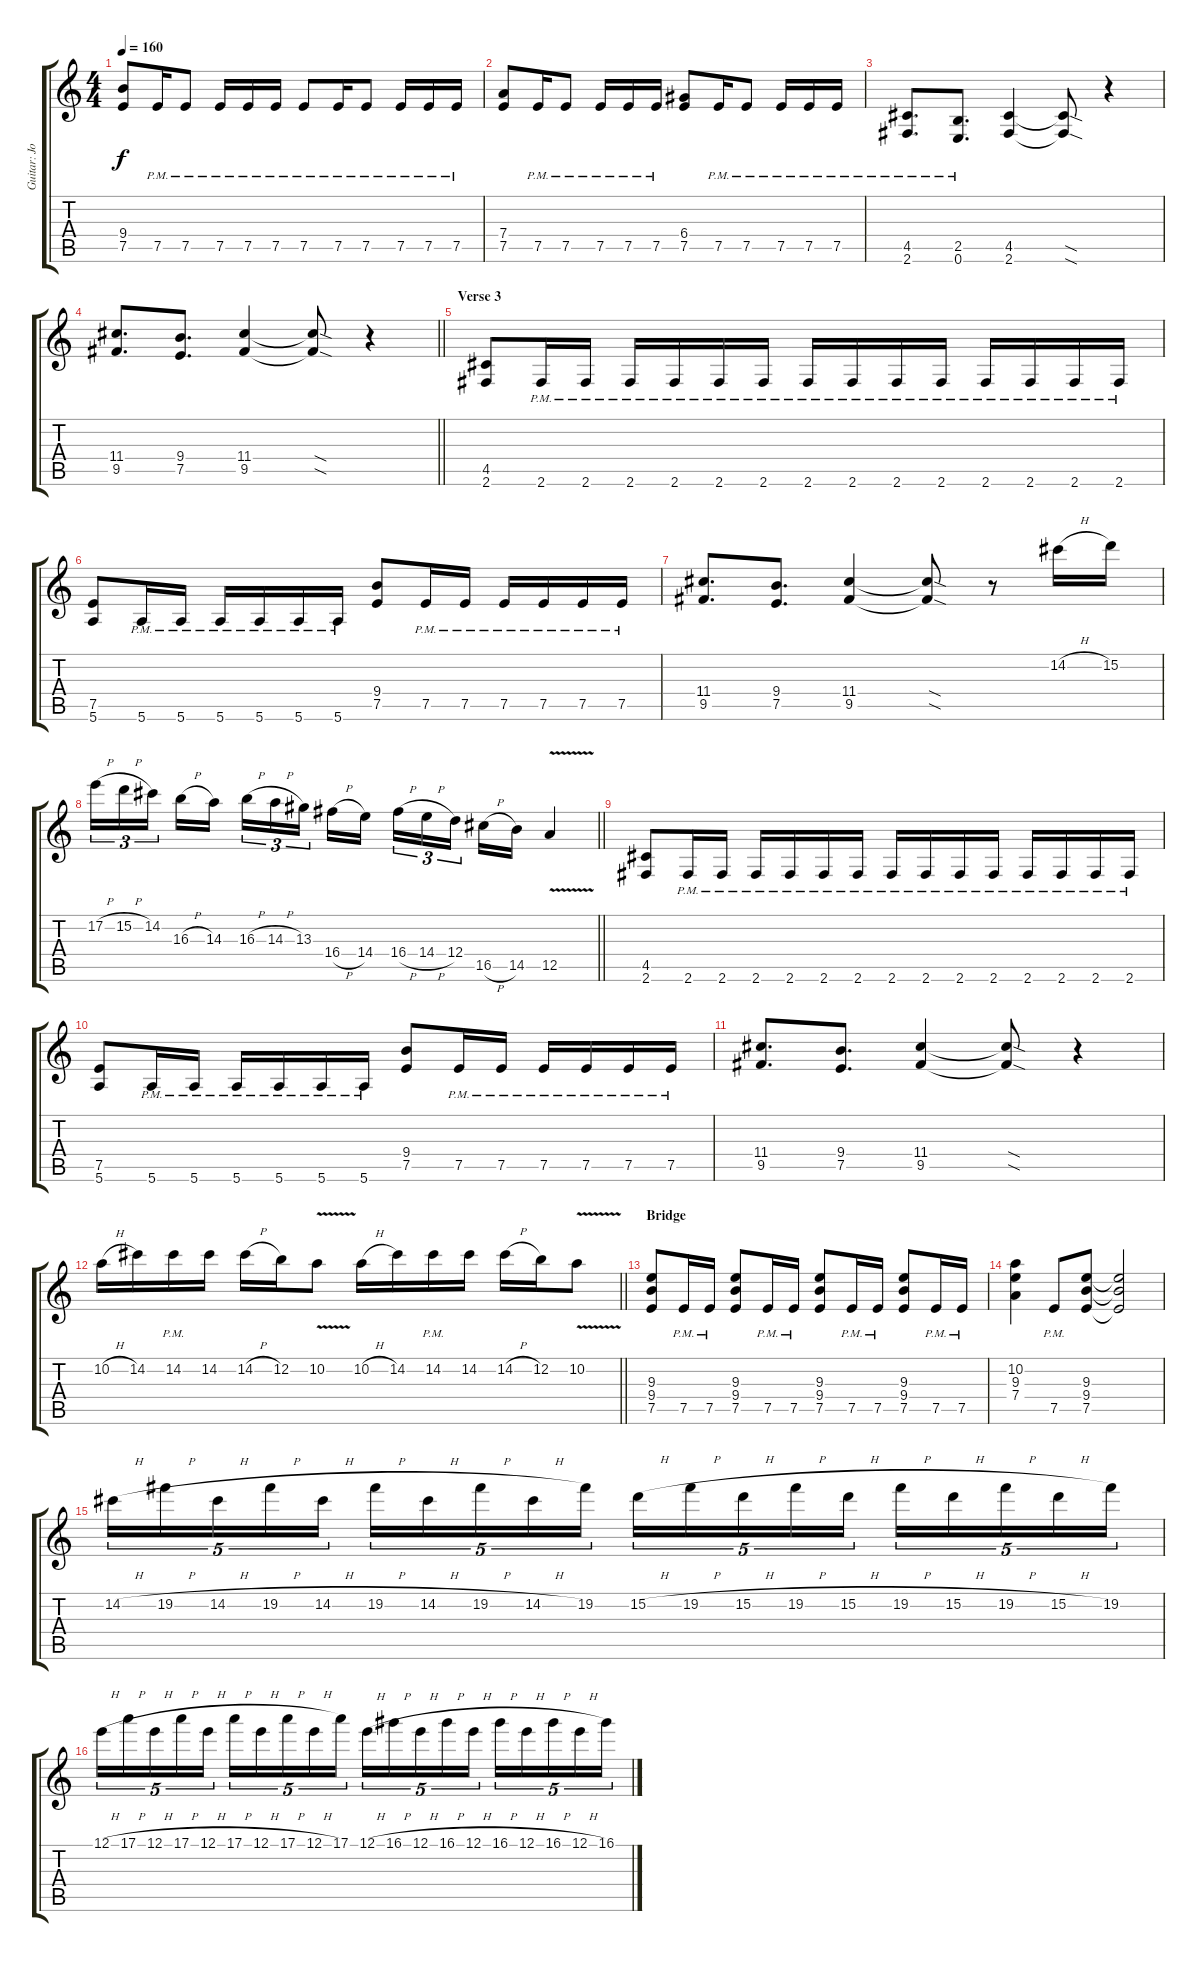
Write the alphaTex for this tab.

\track ("Guitar: Jonny Nesta" "Guitar: Jo") {instrument distortionguitar}
\staff {score tabs}
\tuning (E4 B3 G3 D3 A2 E2) {hide}
\ts (4 4)
\tempo 160
\clef g2
\ks c
(9.4 7.5).8{dy f} 7.5{pm}.16 7.5{pm}.8 7.5{pm}.16 7.5{pm}.16 7.5{pm}.16 7.5{pm}.8 7.5{pm}.16 7.5{pm}.8 7.5{pm}.16 7.5{pm}.16 7.5{pm}.16 |
(7.4 7.5).8 7.5{pm}.16 7.5{pm}.8 7.5{pm}.16 7.5{pm}.16 7.5{pm}.16 (6.4 7.5).8 7.5{pm}.16 7.5{pm}.8 7.5{pm}.16 7.5{pm}.16 7.5{pm}.16 |
(4.5{pm} 2.6{pm}).8{d} (2.5{pm} 0.6{pm}).8{d} (4.5 2.6).4 (4.5{sod t} 2.6{sod t}).8 r.4 |
\barLineRight lightlight
(11.4 9.5).8{d} (9.4 7.5).8{d} (11.4 9.5).4 (11.4{sod t} 9.5{sod t}).8 r.4 |
\section ("" "Verse 3")
(4.5 2.6).8 2.6{pm}.16 2.6{pm}.16 2.6{pm}.16 2.6{pm}.16 2.6{pm}.16 2.6{pm}.16 2.6{pm}.16 2.6{pm}.16 2.6{pm}.16 2.6{pm}.16 2.6{pm}.16 2.6{pm}.16 2.6{pm}.16 2.6{pm}.16 |
(7.5 5.6).8 5.6{pm}.16 5.6{pm}.16 5.6{pm}.16 5.6{pm}.16 5.6{pm}.16 5.6{pm}.16 (9.4 7.5).8 7.5{pm}.16 7.5{pm}.16 7.5{pm}.16 7.5{pm}.16 7.5{pm}.16 7.5{pm}.16 |
(11.4 9.5).8{d} (9.4 7.5).8{d} (11.4 9.5).4 (11.4{sod t} 9.5{sod t}).8 r.8 14.2{h}.16 15.2.16 |
\barLineRight lightlight
17.2{h}.16{tu (3 2)} 15.2{h}.16{tu (3 2)} 14.2.16{tu (3 2) beam splitsecondary} 16.3{h}.16 14.3.16 16.3{h}.16{tu (3 2)} 14.3{h}.16{tu (3 2)} 13.3.16{tu (3 2) beam splitsecondary} 16.4{h}.16 14.4.16 16.4{h}.16{tu (3 2)} 14.4{h}.16{tu (3 2)} 12.4.16{tu (3 2) beam splitsecondary} 16.5{h}.16 14.5.16 12.5{v}.4 |
(4.5 2.6).8 2.6{pm}.16 2.6{pm}.16 2.6{pm}.16 2.6{pm}.16 2.6{pm}.16 2.6{pm}.16 2.6{pm}.16 2.6{pm}.16 2.6{pm}.16 2.6{pm}.16 2.6{pm}.16 2.6{pm}.16 2.6{pm}.16 2.6{pm}.16 |
(7.5 5.6).8 5.6{pm}.16 5.6{pm}.16 5.6{pm}.16 5.6{pm}.16 5.6{pm}.16 5.6{pm}.16 (9.4 7.5).8 7.5{pm}.16 7.5{pm}.16 7.5{pm}.16 7.5{pm}.16 7.5{pm}.16 7.5{pm}.16 |
(11.4 9.5).8{d} (9.4 7.5).8{d} (11.4 9.5).4 (11.4{sod t} 9.5{sod t}).8 r.4 |
\barLineRight lightlight
10.2{h}.16 14.2.16 14.2{pm}.16 14.2.16 14.2{h}.16 12.2.16 10.2{v}.8 10.2{h}.16 14.2.16 14.2{pm}.16 14.2.16 14.2{h}.16 12.2.16 10.2{v}.8 |
\section ("" "Bridge")
(9.3 9.4 7.5).8 7.5{pm}.16 7.5{pm}.16 (9.3 9.4 7.5).8 7.5{pm}.16 7.5{pm}.16 (9.3 9.4 7.5).8 7.5{pm}.16 7.5{pm}.16 (9.3 9.4 7.5).8 7.5{pm}.16 7.5{pm}.16 |
(10.2 9.3 7.4).4 7.5{pm}.8 (9.3 9.4 7.5).8 (9.3{t} 9.4{t} 7.5{t}).2 |
14.2{h}.16{tu (5 4)} 19.2{h}.16{tu (5 4)} 14.2{h}.16{tu (5 4)} 19.2{h}.16{tu (5 4)} 14.2{h}.16{tu (5 4)} 19.2{h}.16{tu (5 4)} 14.2{h}.16{tu (5 4)} 19.2{h}.16{tu (5 4)} 14.2{h}.16{tu (5 4)} 19.2.16{tu (5 4)} 15.2{h}.16{tu (5 4)} 19.2{h}.16{tu (5 4)} 15.2{h}.16{tu (5 4)} 19.2{h}.16{tu (5 4)} 15.2{h}.16{tu (5 4)} 19.2{h}.16{tu (5 4)} 15.2{h}.16{tu (5 4)} 19.2{h}.16{tu (5 4)} 15.2{h}.16{tu (5 4)} 19.2.16{tu (5 4)} |
12.1{h}.16{tu (5 4)} 17.1{h}.16{tu (5 4)} 12.1{h}.16{tu (5 4)} 17.1{h}.16{tu (5 4)} 12.1{h}.16{tu (5 4)} 17.1{h}.16{tu (5 4)} 12.1{h}.16{tu (5 4)} 17.1{h}.16{tu (5 4)} 12.1{h}.16{tu (5 4)} 17.1.16{tu (5 4)} 12.1{h}.16{tu (5 4)} 16.1{h}.16{tu (5 4)} 12.1{h}.16{tu (5 4)} 16.1{h}.16{tu (5 4)} 12.1{h}.16{tu (5 4)} 16.1{h}.16{tu (5 4)} 12.1{h}.16{tu (5 4)} 16.1{h}.16{tu (5 4)} 12.1{h}.16{tu (5 4)} 16.1.16{tu (5 4)}
